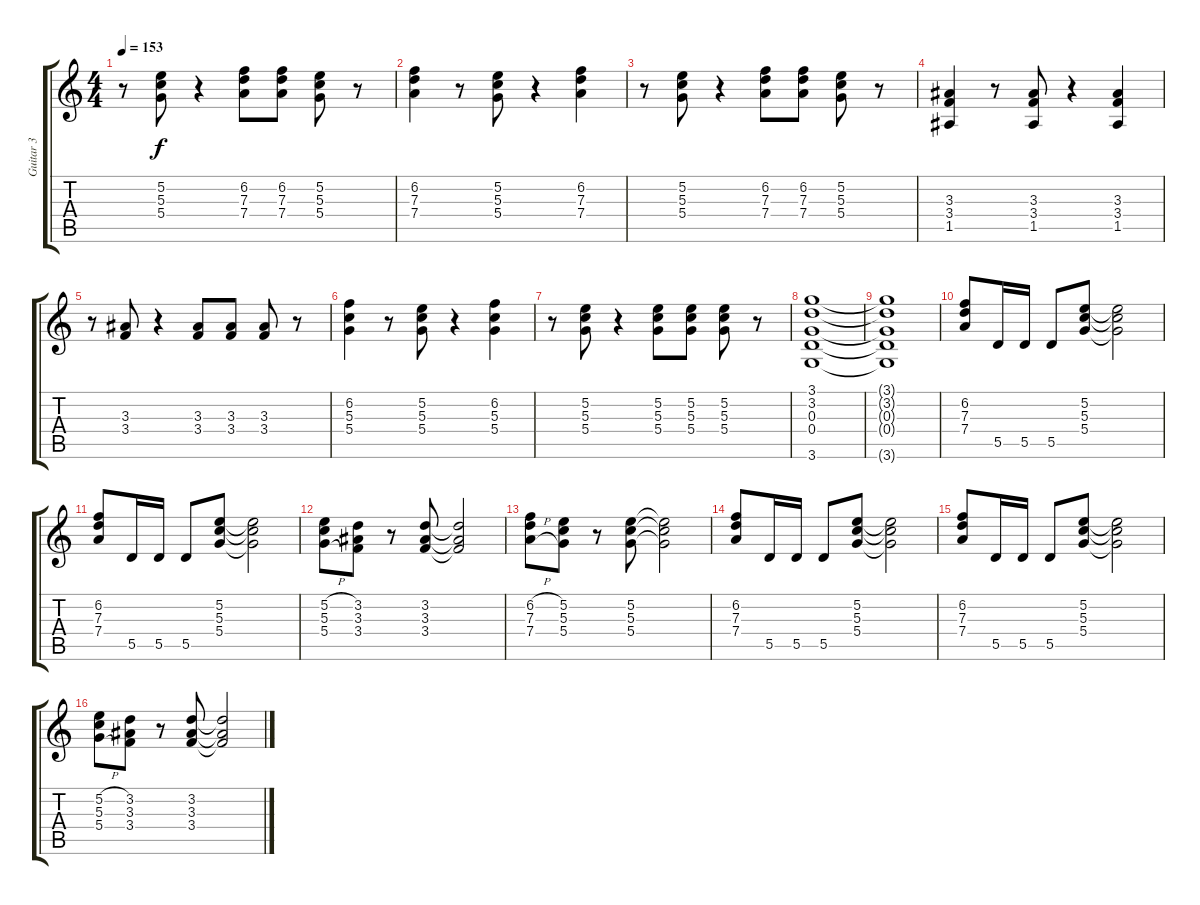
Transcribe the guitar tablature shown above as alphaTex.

\track ("Guitar 3" "Guitar 3") {instrument distortionguitar}
\staff {score tabs}
\tuning (E4 B3 G3 D3 A2 E2) {hide}
\ts (4 4)
\tempo 153
\clef g2
\ks c
r.8{dy f} (5.2 5.3 5.4).8 r.4 (6.2 7.3 7.4).8 (6.2 7.3 7.4).8 (5.2 5.3 5.4).8 r.8 |
(6.2 7.3 7.4).4 r.8 (5.2 5.3 5.4).8 r.4 (6.2 7.3 7.4).4 |
r.8 (5.2 5.3 5.4).8 r.4 (6.2 7.3 7.4).8 (6.2 7.3 7.4).8 (5.2 5.3 5.4).8 r.8 |
(3.3 3.4 1.5).4 r.8 (3.3 3.4 1.5).8 r.4 (3.3 3.4 1.5).4 |
r.8 (3.3 3.4).8 r.4 (3.3 3.4).8 (3.3 3.4).8 (3.3 3.4).8 r.8 |
(6.2 5.3 5.4).4 r.8 (5.2 5.3 5.4).8 r.4 (6.2 5.3 5.4).4 |
r.8 (5.2 5.3 5.4).8 r.4 (5.2 5.3 5.4).8 (5.2 5.3 5.4).8 (5.2 5.3 5.4).8 r.8 |
(3.1 3.2 0.3 0.4 3.6).1 |
(3.1{t} 3.2{t} 0.3{t} 0.4{t} 3.6{t}).1 |
(6.2 7.3 7.4).8 5.5.16 5.5.16 5.5.8 (5.2 5.3 5.4).8 (5.2{t} 5.3{t} 5.4{t}).2 |
(6.2 7.3 7.4).8 5.5.16 5.5.16 5.5.8 (5.2 5.3 5.4).8 (5.2{t} 5.3{t} 5.4{t}).2 |
(5.2{h} 5.3{h} 5.4{h}).8 (3.2 3.3 3.4).8 r.8 (3.2 3.3 3.4).8 (3.2{t} 3.3{t} 3.4{t}).2 |
(6.2{h} 7.3{h} 7.4{h}).8 (5.2 5.3 5.4).8 r.8 (5.2 5.3 5.4).8 (5.2{t} 5.3{t} 5.4{t}).2 |
(6.2 7.3 7.4).8 5.5.16 5.5.16 5.5.8 (5.2 5.3 5.4).8 (5.2{t} 5.3{t} 5.4{t}).2 |
(6.2 7.3 7.4).8 5.5.16 5.5.16 5.5.8 (5.2 5.3 5.4).8 (5.2{t} 5.3{t} 5.4{t}).2 |
(5.2{h} 5.3{h} 5.4{h}).8 (3.2 3.3 3.4).8 r.8 (3.2 3.3 3.4).8 (3.2{t} 3.3{t} 3.4{t}).2
